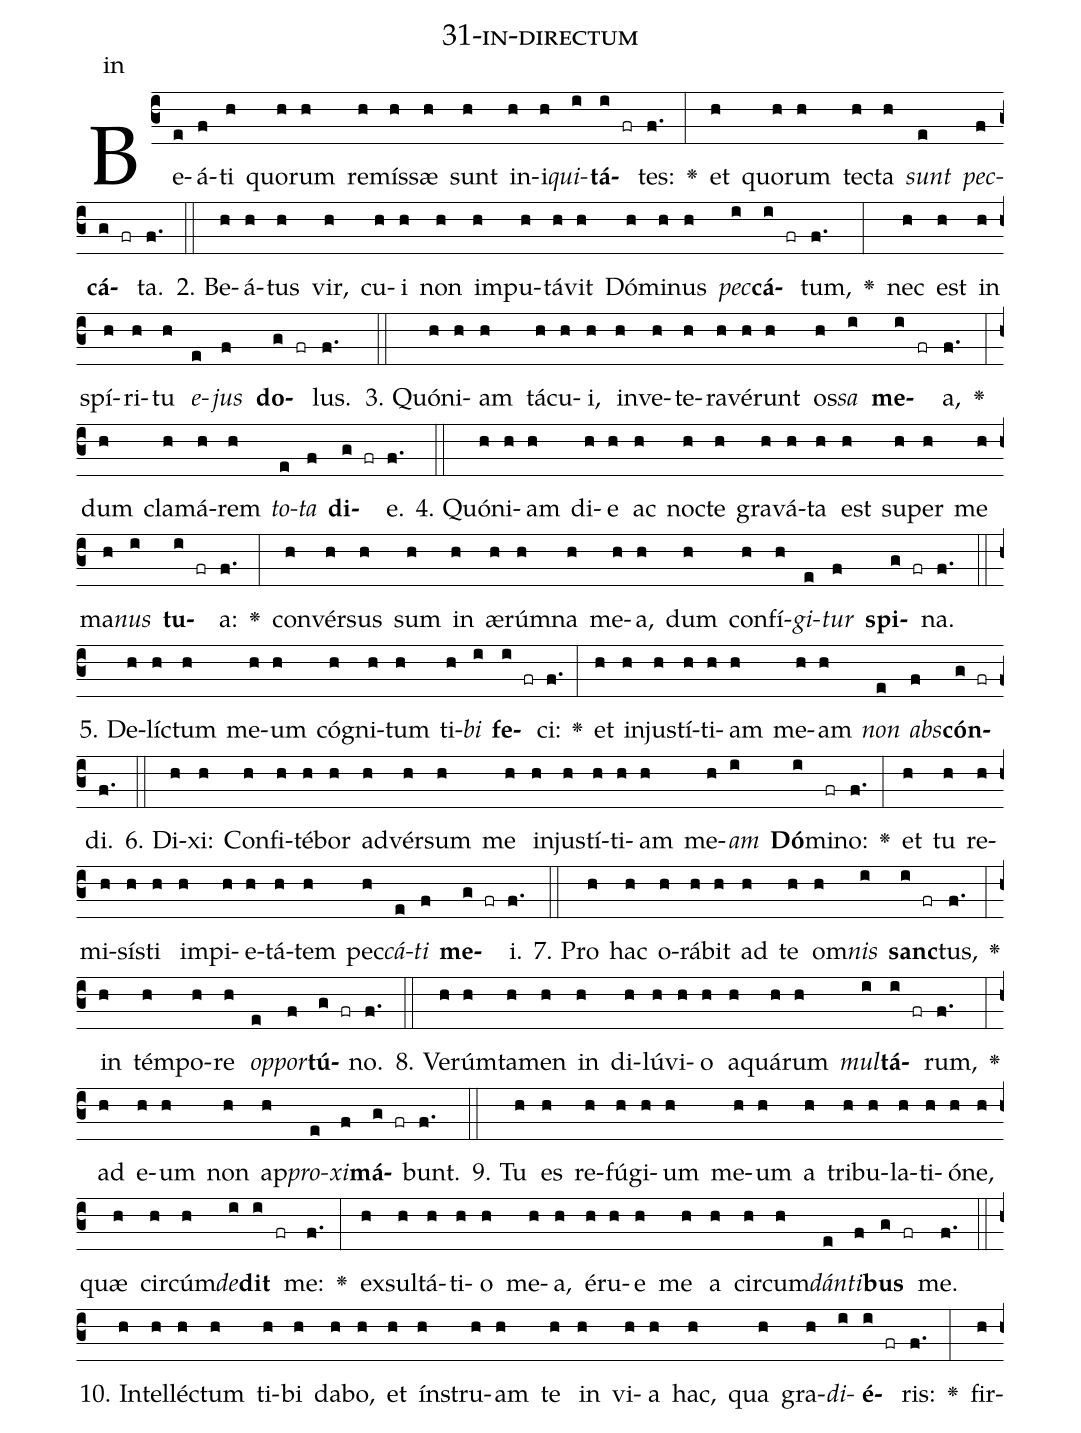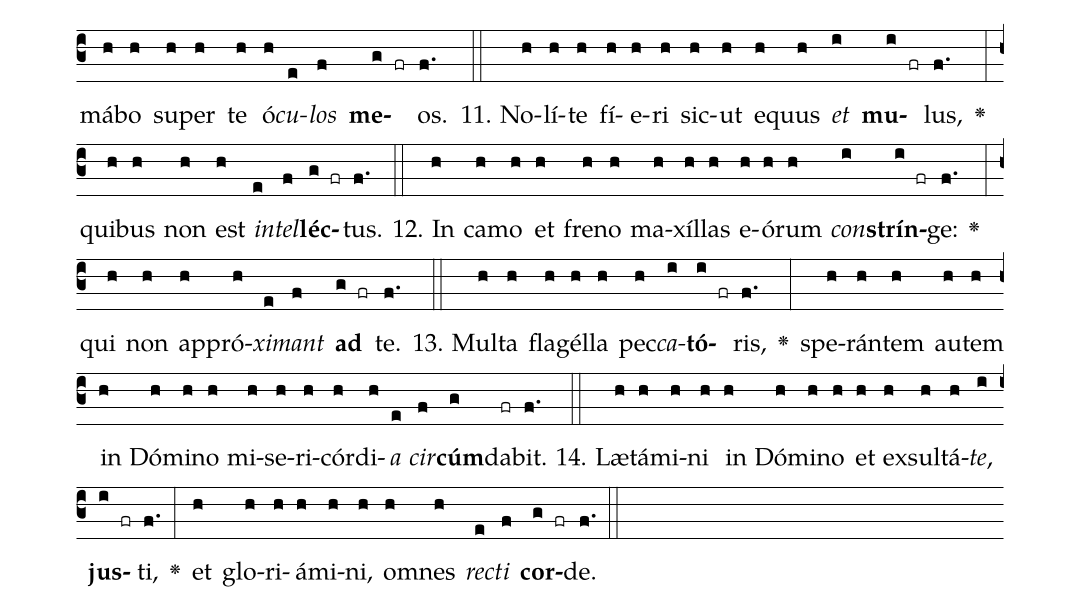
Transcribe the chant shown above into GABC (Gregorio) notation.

name: 31-in-directum;
annotation: in;
%%
(c3)Be(e)á(f)ti(h) quo(h)rum(h) re(h)mís(h)sæ(h) sunt(h) in(h)i(h)<i>qui</i>(i)<b>tá</b>(i fr)tes:(f.) <v>\greheightstar</v>(:) et(h) quo(h)rum(h) tec(h)ta(h) <i>sunt</i>(e) <i>pec</i>(f)<b>cá</b>(g fr)ta.(f.) (::)
2. Be(h)á(h)tus(h) vir,(h) cu(h)i(h) non(h) im(h)pu(h)tá(h)vit(h) Dó(h)mi(h)nus(h) <i>pec</i>(i)<b>cá</b>(i fr)tum,(f.) <v>\greheightstar</v>(:) nec(h) est(h) in(h) spí(h)ri(h)tu(h) <i>e</i>(e)<i>jus</i>(f) <b>do</b>(g fr)lus.(f.) (::)
3. Quón(h)i(h)am(h) tá(h)cu(h)i,(h) in(h)ve(h)te(h)ra(h)vé(h)runt(h) os(h)<i>sa</i>(i) <b>me</b>(i fr)a,(f.) <v>\greheightstar</v>(:) dum(h) cla(h)má(h)rem(h) <i>to</i>(e)<i>ta</i>(f) <b>di</b>(g fr)e.(f.) (::)
4. Quón(h)i(h)am(h) di(h)e(h) ac(h) noc(h)te(h) gra(h)vá(h)ta(h) est(h) su(h)per(h) me(h) ma(h)<i>nus</i>(i) <b>tu</b>(i fr)a:(f.) <v>\greheightstar</v>(:) con(h)vér(h)sus(h) sum(h) in(h) æ(h)rúm(h)na(h) me(h)a,(h) dum(h) con(h)fí(h)<i>gi</i>(e)<i>tur</i>(f) <b>spi</b>(g fr)na.(f.) (::)
5. De(h)líc(h)tum(h) me(h)um(h) có(h)gni(h)tum(h) ti(h)<i>bi</i>(i) <b>fe</b>(i fr)ci:(f.) <v>\greheightstar</v>(:) et(h) in(h)jus(h)tí(h)ti(h)am(h) me(h)am(h) <i>non</i>(e) <i>abs</i>(f)<b>cón</b>(g fr)di.(f.) (::)
6. Di(h)xi:(h) Con(h)fi(h)té(h)bor(h) ad(h)vér(h)sum(h) me(h) in(h)jus(h)tí(h)ti(h)am(h) me(h)<i>am</i>(i) <b>Dó</b>(i)mi(fr)no:(f.) <v>\greheightstar</v>(:) et(h) tu(h) re(h)mi(h)sís(h)ti(h) im(h)pi(h)e(h)tá(h)tem(h) pec(h)<i>cá</i>(e)<i>ti</i>(f) <b>me</b>(g fr)i.(f.) (::)
7. Pro(h) hac(h) o(h)rá(h)bit(h) ad(h) te(h) om(h)<i>nis</i>(i) <b>sanc</b>(i fr)tus,(f.) <v>\greheightstar</v>(:) in(h) tém(h)po(h)re(h) <i>op</i>(e)<i>por</i>(f)<b>tú</b>(g fr)no.(f.) (::)
8. Ve(h)rúm(h)ta(h)men(h) in(h) di(h)lú(h)vi(h)o(h) a(h)quá(h)rum(h) <i>mul</i>(i)<b>tá</b>(i fr)rum,(f.) <v>\greheightstar</v>(:) ad(h) e(h)um(h) non(h) ap(h)<i>pro</i>(e)<i>xi</i>(f)<b>má</b>(g fr)bunt.(f.) (::)
9. Tu(h) es(h) re(h)fú(h)gi(h)um(h) me(h)um(h) a(h) tri(h)bu(h)la(h)ti(h)ó(h)ne,(h) quæ(h) cir(h)cúm(h)<i>de</i>(i)<b>dit</b>(i fr) me:(f.) <v>\greheightstar</v>(:) ex(h)sul(h)tá(h)ti(h)o(h) me(h)a,(h) é(h)ru(h)e(h) me(h) a(h) cir(h)cum(h)<i>dán</i>(e)<i>ti</i>(f)<b>bus</b>(g fr) me.(f.) (::)
10. In(h)tel(h)léc(h)tum(h) ti(h)bi(h) da(h)bo,(h) et(h) ín(h)stru(h)am(h) te(h) in(h) vi(h)a(h) hac,(h) qua(h) gra(h)<i>di</i>(i)<b>é</b>(i fr)ris:(f.) <v>\greheightstar</v>(:) fir(h)má(h)bo(h) su(h)per(h) te(h) ó(h)<i>cu</i>(e)<i>los</i>(f) <b>me</b>(g fr)os.(f.) (::)
11. No(h)lí(h)te(h) fí(h)e(h)ri(h) sic(h)ut(h) e(h)quus(h) <i>et</i>(i) <b>mu</b>(i fr)lus,(f.) <v>\greheightstar</v>(:) qui(h)bus(h) non(h) est(h) <i>in</i>(e)<i>tel</i>(f)<b>léc</b>(g fr)tus.(f.) (::)
12. In(h) ca(h)mo(h) et(h) fre(h)no(h) ma(h)xíl(h)las(h) e(h)ó(h)rum(h) <i>con</i>(i)<b>strín</b>(i fr)ge:(f.) <v>\greheightstar</v>(:) qui(h) non(h) ap(h)pró(h)<i>xi</i>(e)<i>mant</i>(f) <b>ad</b>(g fr) te.(f.) (::)
13. Mul(h)ta(h) fla(h)gél(h)la(h) pec(h)<i>ca</i>(i)<b>tó</b>(i fr)ris,(f.) <v>\greheightstar</v>(:) spe(h)rán(h)tem(h) au(h)tem(h) in(h) Dó(h)mi(h)no(h) mi(h)se(h)ri(h)cór(h)di(h)<i>a</i>(e) <i>cir</i>(f)<b>cúm</b>(g)da(fr)bit.(f.) (::)
14. Læ(h)tá(h)mi(h)ni(h) in(h) Dó(h)mi(h)no(h) et(h) ex(h)sul(h)tá(h)<i>te</i>,(i) <b>jus</b>(i fr)ti,(f.) <v>\greheightstar</v>(:) et(h) glo(h)ri(h)á(h)mi(h)ni,(h) om(h)nes(h) <i>rec</i>(e)<i>ti</i>(f) <b>cor</b>(g fr)de.(f.) (::)
